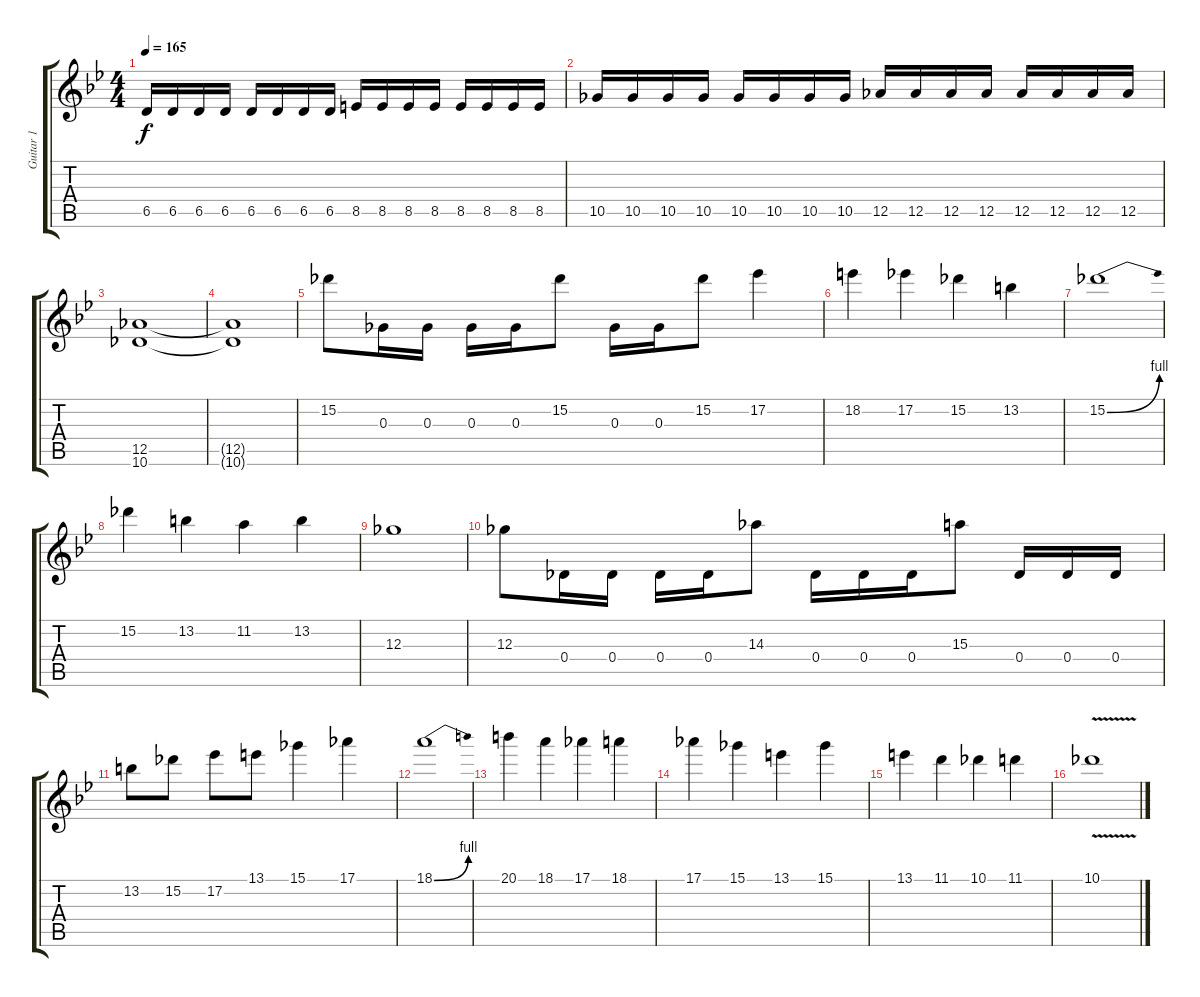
\track ("Guitar 1" "Guitar 1") {instrument overdrivenguitar}
\staff {score tabs}
\tuning (Eb4 Bb3 Gb3 Db3 Ab2 Eb2) {hide}
\ts (4 4)
\tempo 165
\clef g2
\ks bb
6.5.16{dy f} 6.5.16 6.5.16 6.5.16 6.5.16 6.5.16 6.5.16 6.5.16 8.5.16 8.5.16 8.5.16 8.5.16 8.5.16 8.5.16 8.5.16 8.5.16 |
10.5.16 10.5.16 10.5.16 10.5.16 10.5.16 10.5.16 10.5.16 10.5.16 12.5.16 12.5.16 12.5.16 12.5.16 12.5.16 12.5.16 12.5.16 12.5.16 |
(12.5 10.6).1 |
(12.5{t} 10.6{t}).1 |
15.2.8 0.3.16 0.3.16 0.3.16 0.3.16 15.2.8 0.3.16 0.3.16 15.2.8 17.2.4 |
18.2.4 17.2.4 15.2.4 13.2.4 |
15.2{be (bend 0 0 60 4)}.1 |
15.2.4 13.2.4 11.2.4 13.2.4 |
12.3.1 |
12.3.8 0.4.16 0.4.16 0.4.16 0.4.16 14.3.8 0.4.16 0.4.16 0.4.16 15.3.8 0.4.16 0.4.16 0.4.16 |
13.2.8 15.2.8 17.2.8 13.1.8 15.1.4 17.1.4 |
18.1{be (bend 0 0 60 4)}.1 |
20.1.4 18.1.4 17.1.4 18.1.4 |
17.1.4 15.1.4 13.1.4 15.1.4 |
13.1.4 11.1.4 10.1.4 11.1.4 |
10.1{v}.1
